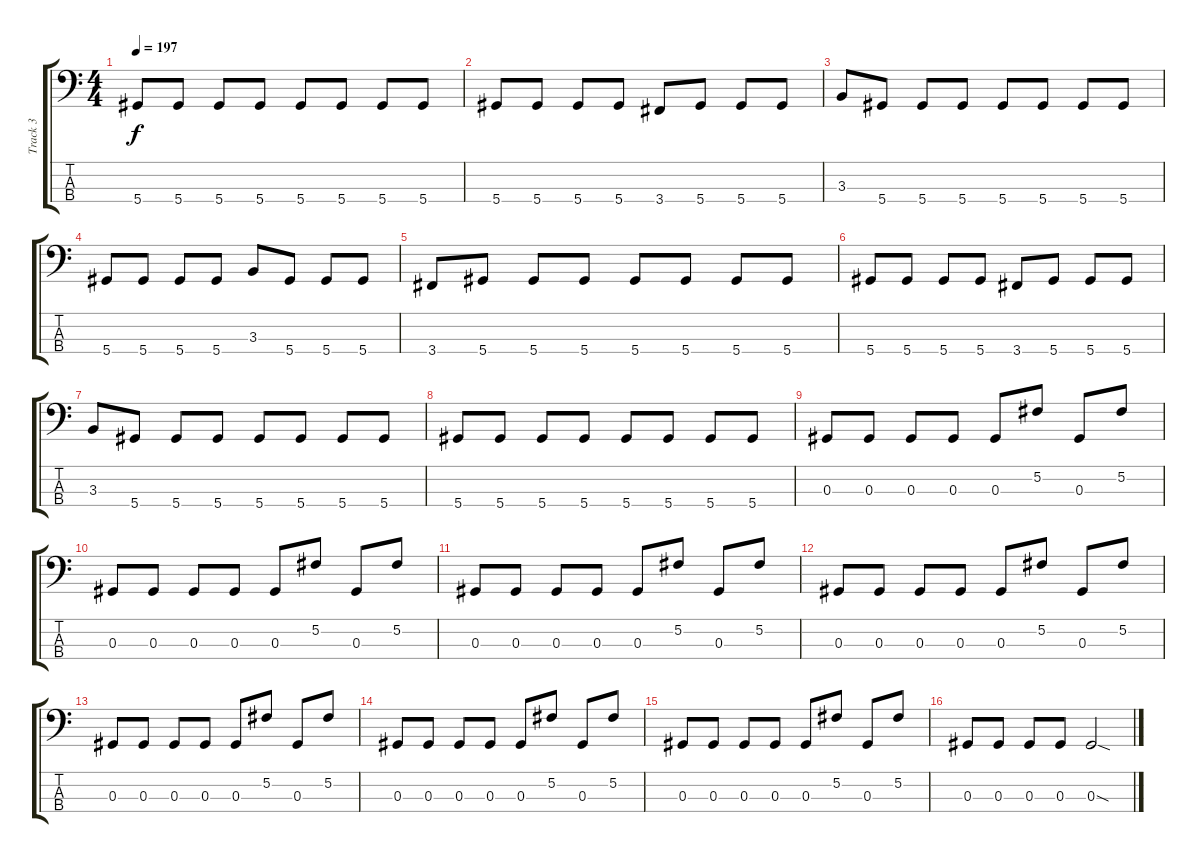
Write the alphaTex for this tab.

\track ("Track 3" "Track 3") {instrument electricbassfinger}
\staff {score tabs}
\tuning (Gb2 Db2 Ab1 Eb1) {hide}
\ts (4 4)
\tempo 197
\clef f4
\ks c
5.4.8{dy f} 5.4.8 5.4.8 5.4.8 5.4.8 5.4.8 5.4.8 5.4.8 |
5.4.8 5.4.8 5.4.8 5.4.8 3.4.8 5.4.8 5.4.8 5.4.8 |
3.3.8 5.4.8 5.4.8 5.4.8 5.4.8 5.4.8 5.4.8 5.4.8 |
5.4.8 5.4.8 5.4.8 5.4.8 3.3.8 5.4.8 5.4.8 5.4.8 |
3.4.8 5.4.8 5.4.8 5.4.8 5.4.8 5.4.8 5.4.8 5.4.8 |
5.4.8 5.4.8 5.4.8 5.4.8 3.4.8 5.4.8 5.4.8 5.4.8 |
3.3.8 5.4.8 5.4.8 5.4.8 5.4.8 5.4.8 5.4.8 5.4.8 |
5.4.8 5.4.8 5.4.8 5.4.8 5.4.8 5.4.8 5.4.8 5.4.8 |
0.3.8 0.3.8 0.3.8 0.3.8 0.3.8 5.2.8 0.3.8 5.2.8 |
0.3.8 0.3.8 0.3.8 0.3.8 0.3.8 5.2.8 0.3.8 5.2.8 |
0.3.8 0.3.8 0.3.8 0.3.8 0.3.8 5.2.8 0.3.8 5.2.8 |
0.3.8 0.3.8 0.3.8 0.3.8 0.3.8 5.2.8 0.3.8 5.2.8 |
0.3.8 0.3.8 0.3.8 0.3.8 0.3.8 5.2.8 0.3.8 5.2.8 |
0.3.8 0.3.8 0.3.8 0.3.8 0.3.8 5.2.8 0.3.8 5.2.8 |
0.3.8 0.3.8 0.3.8 0.3.8 0.3.8 5.2.8 0.3.8 5.2.8 |
0.3.8 0.3.8 0.3.8 0.3.8 0.3{sod}.2
